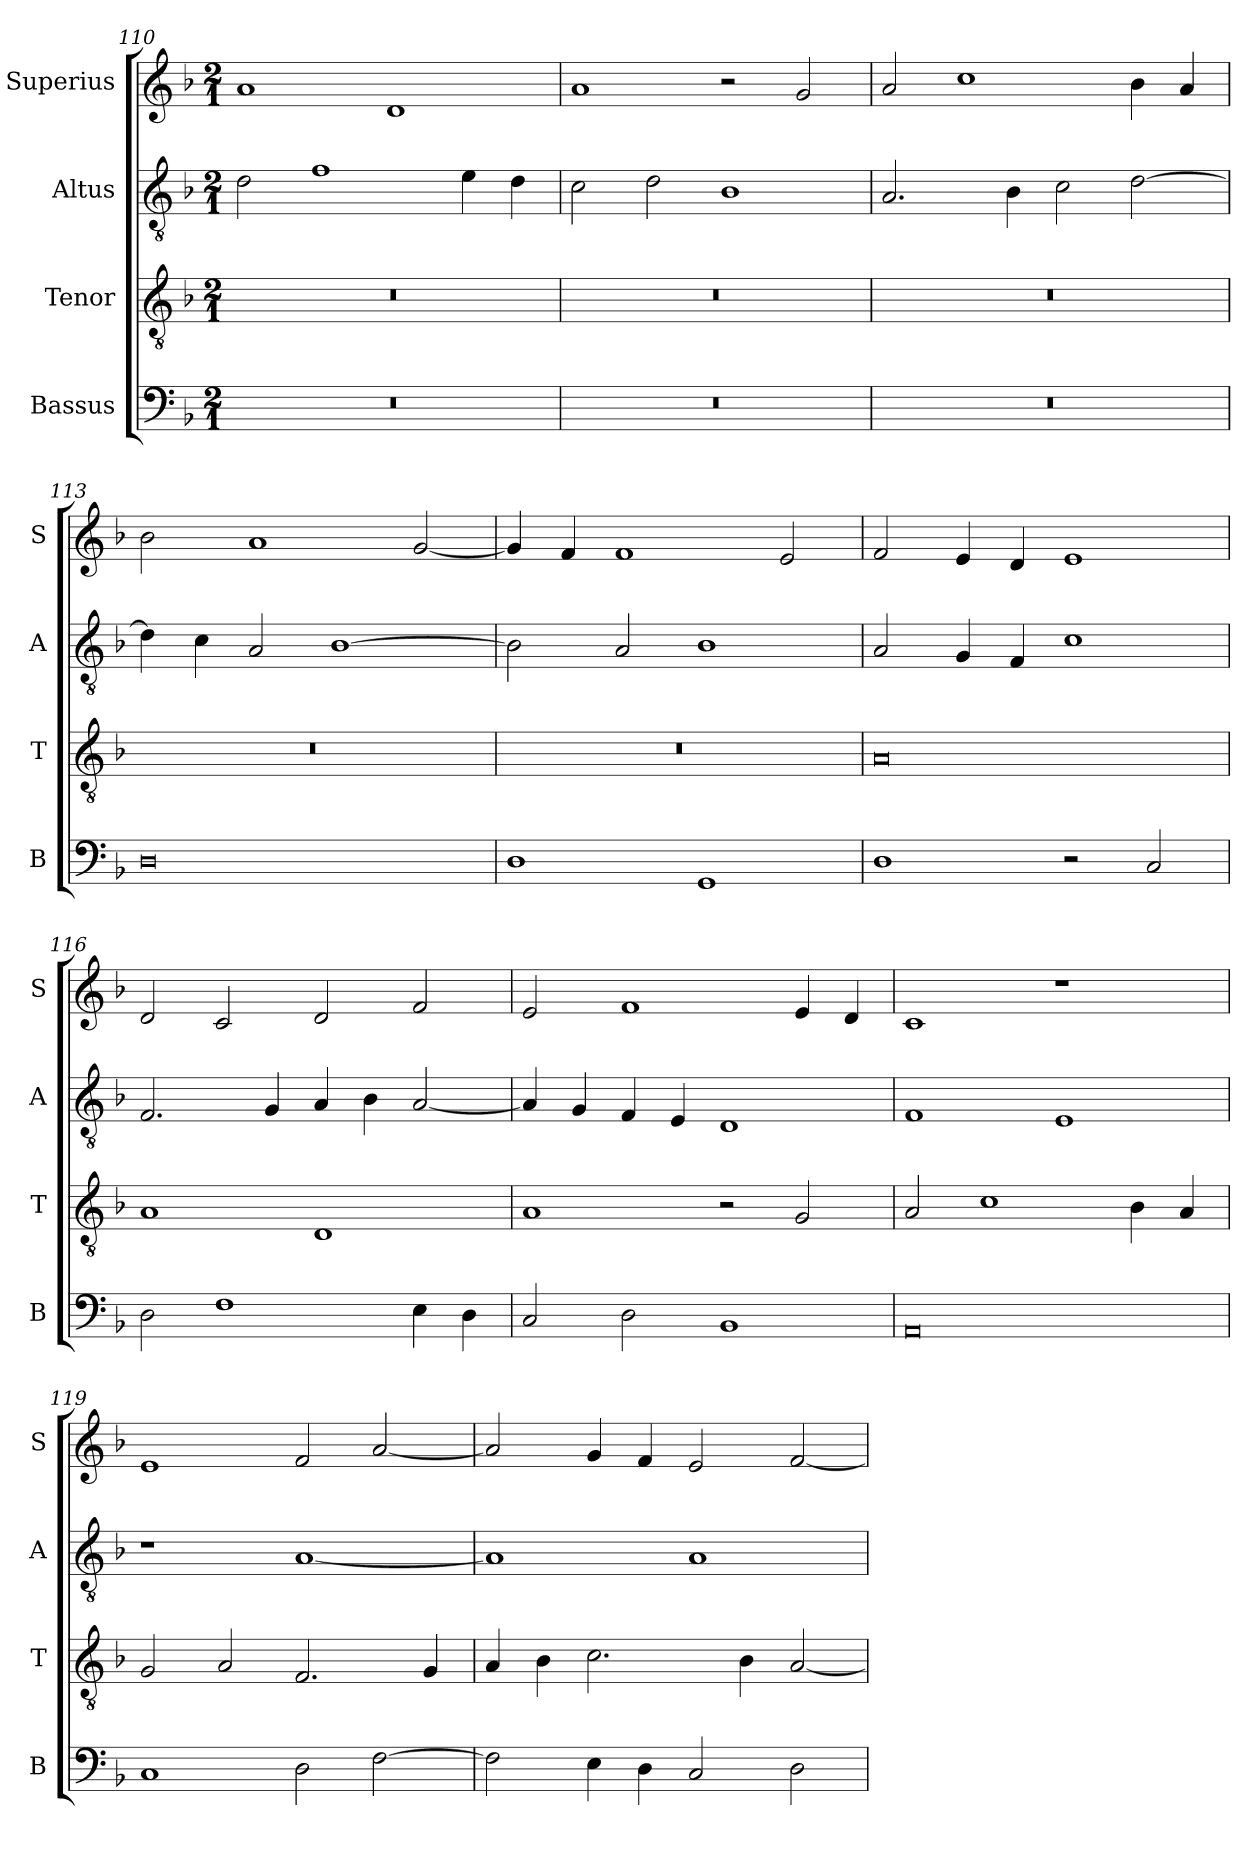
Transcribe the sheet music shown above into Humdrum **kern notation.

**kern	**kern	**kern	**kern
*part4	*part3	*part2	*part1
*staff4	*staff3	*staff2	*staff1
*I"Bassus	*I"Tenor	*I"Altus	*I"Superius
*I'B	*I'T	*I'A	*I'S
*clefF4	*clefGv2	*clefGv2	*clefG2
*k[b-]	*k[b-]	*k[b-]	*k[b-]
*F:	*F:	*F:	*F:
*M2/1	*M2/1	*M2/1	*M2/1
=110	=110	=110	=110
0r	0r	2d	1a
.	.	1f	.
.	.	.	1d
.	.	4e	.
.	.	4d	.
=111	=111	=111	=111
0r	0r	2c	1a
.	.	2d	.
.	.	1B-	2r
.	.	.	2g
=112	=112	=112	=112
0r	0r	2.A	2a
.	.	.	1cc
.	.	4B-	.
.	.	2c	.
.	.	[2d	4b-
.	.	.	4a
=113	=113	=113	=113
0D	0r	4d]	2b-
.	.	4c	.
.	.	2A	1a
.	.	[1B-	.
.	.	.	[2g
=114	=114	=114	=114
1D	0r	2B-]	4g]
.	.	.	4f
.	.	2A	1f
1GG	.	1B-	.
.	.	.	2e
=115	=115	=115	=115
1D	0A	2A	2f
.	.	4G	4e
.	.	4F	4d
2r	.	1c	1e
2C	.	.	.
=116	=116	=116	=116
2D	1A	2.F	2d
1F	.	.	2c
.	.	4G	.
.	1D	4A	2d
.	.	4B-	.
4E	.	[2A	2f
4D	.	.	.
=117	=117	=117	=117
2C	1A	4A]	2e
.	.	4G	.
2D	.	4F	1f
.	.	4E	.
1BB-	2r	1D	.
.	2G	.	4e
.	.	.	4d
=118	=118	=118	=118
0AA	2A	1F	1c
.	1c	.	.
.	.	1E	1r
.	4B-	.	.
.	4A	.	.
=119	=119	=119	=119
1C	2G	1r	1e
.	2A	.	.
2D	2.F	[1A	2f
[2F	.	.	[2a
.	4G	.	.
=120	=120	=120	=120
2F]	4A	1A]	2a]
.	4B-	.	.
4E	2.c	.	4g
4D	.	.	4f
2C	.	1A	2e
.	4B-	.	.
2D	[2A	.	[2f
=	=	=	=
*-	*-	*-	*-
